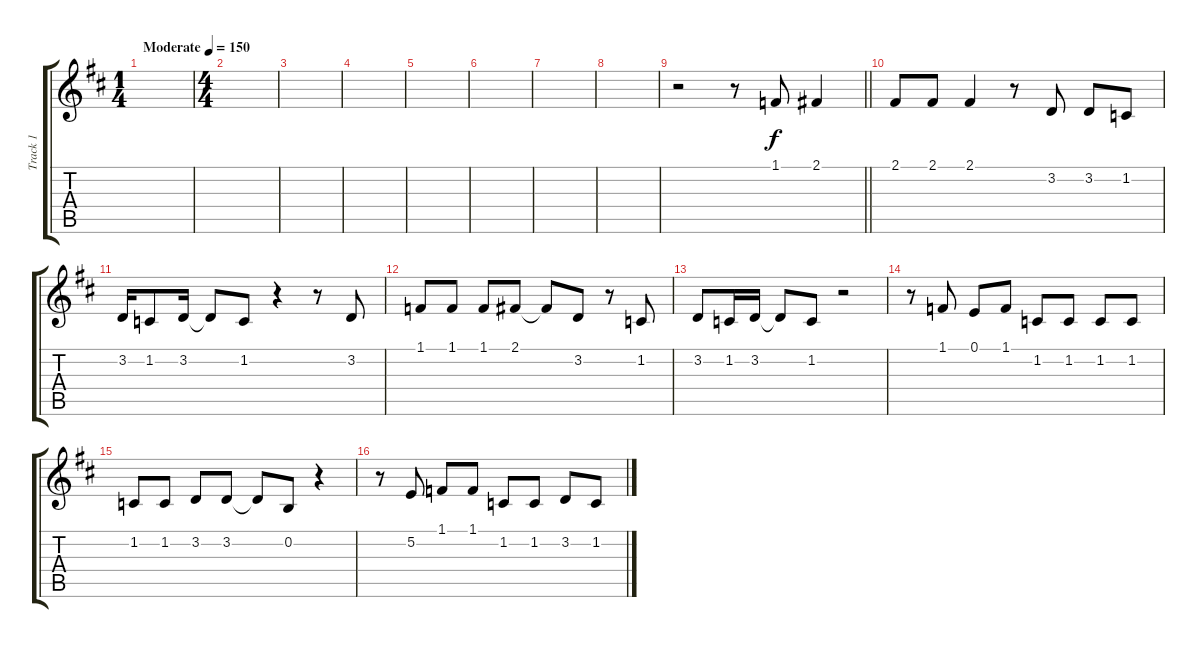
\track ("Track 1" "Track 1") {instrument tenorsax}
\staff {score tabs}
\tuning (E4 B3 G3 D3 A2 E2) {hide}
\ts (1 4)
\tempo (150 "Moderate")
\clef g2
\ks d
|
\ts (4 4)
|
|
|
|
|
|
|
\barLineRight lightlight
r.2 r.8 1.1.8 2.1.4 |
2.1.8 2.1.8 2.1.4 r.8 3.2.8 3.2.8 1.2.8 |
3.2.16 1.2.8 3.2.16 3.2{t}.8 1.2.8 r.4 r.8 3.2.8 |
1.1.8 1.1.8 1.1.8 2.1.8 2.1{t}.8 3.2.8 r.8 1.2.8 |
3.2.8 1.2.16 3.2.16 3.2{t}.8 1.2.8 r.2 |
r.8 1.1.8 0.1.8 1.1.8 1.2.8 1.2.8 1.2.8 1.2.8 |
1.2.8 1.2.8 3.2.8 3.2.8 3.2{t}.8 0.2.8 r.4 |
r.8 5.2.8 1.1.8 1.1.8 1.2.8 1.2.8 3.2.8 1.2.8
